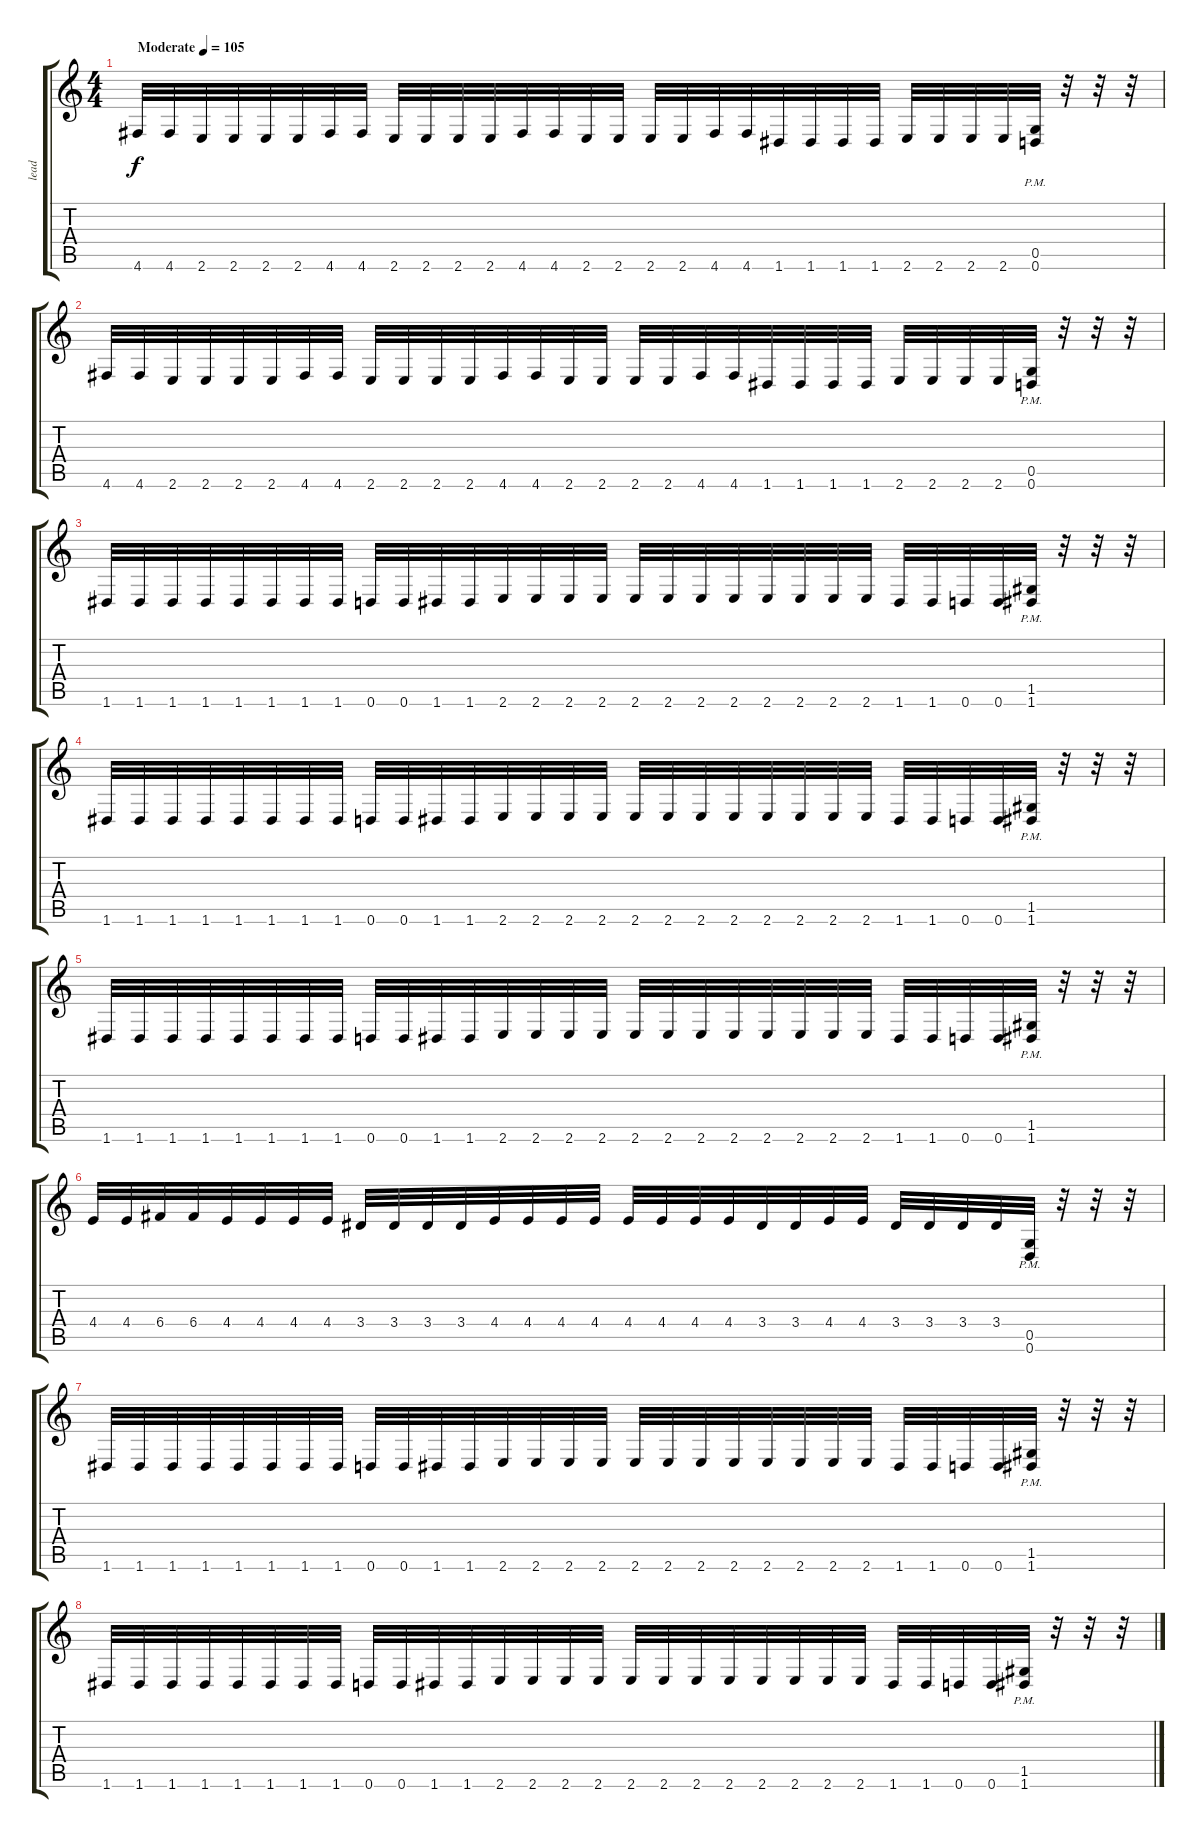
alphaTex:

\track ("lead" "lead") {instrument distortionguitar}
\staff {score tabs}
\tuning (D4 A3 F3 C3 G2 D2) {hide}
\ts (4 4)
\tempo (105 "Moderate")
\clef g2
\ks c
4.6.32{dy f instrument distortionguitar} 4.6.32 2.6.32 2.6.32 2.6.32 2.6.32 4.6.32 4.6.32 2.6.32 2.6.32 2.6.32 2.6.32 4.6.32 4.6.32 2.6.32 2.6.32 2.6.32 2.6.32 4.6.32 4.6.32 1.6.32 1.6.32 1.6.32 1.6.32 2.6.32 2.6.32 2.6.32 2.6.32 (0.5{pm} 0.6{pm}).32 r.32 r.32 r.32 |
4.6.32 4.6.32 2.6.32 2.6.32 2.6.32 2.6.32 4.6.32 4.6.32 2.6.32 2.6.32 2.6.32 2.6.32 4.6.32 4.6.32 2.6.32 2.6.32 2.6.32 2.6.32 4.6.32 4.6.32 1.6.32 1.6.32 1.6.32 1.6.32 2.6.32 2.6.32 2.6.32 2.6.32 (0.5{pm} 0.6{pm}).32 r.32 r.32 r.32 |
1.6.32 1.6.32 1.6.32 1.6.32 1.6.32 1.6.32 1.6.32 1.6.32 0.6.32 0.6.32 1.6.32 1.6.32 2.6.32 2.6.32 2.6.32 2.6.32 2.6.32 2.6.32 2.6.32 2.6.32 2.6.32 2.6.32 2.6.32 2.6.32 1.6.32 1.6.32 0.6.32 0.6.32 (1.5{pm} 1.6{pm}).32 r.32 r.32 r.32 |
1.6.32 1.6.32 1.6.32 1.6.32 1.6.32 1.6.32 1.6.32 1.6.32 0.6.32 0.6.32 1.6.32 1.6.32 2.6.32 2.6.32 2.6.32 2.6.32 2.6.32 2.6.32 2.6.32 2.6.32 2.6.32 2.6.32 2.6.32 2.6.32 1.6.32 1.6.32 0.6.32 0.6.32 (1.5{pm} 1.6{pm}).32 r.32 r.32 r.32 |
1.6.32 1.6.32 1.6.32 1.6.32 1.6.32 1.6.32 1.6.32 1.6.32 0.6.32 0.6.32 1.6.32 1.6.32 2.6.32 2.6.32 2.6.32 2.6.32 2.6.32 2.6.32 2.6.32 2.6.32 2.6.32 2.6.32 2.6.32 2.6.32 1.6.32 1.6.32 0.6.32 0.6.32 (1.5{pm} 1.6{pm}).32 r.32 r.32 r.32 |
4.4.32 4.4.32 6.4.32 6.4.32 4.4.32 4.4.32 4.4.32 4.4.32 3.4.32 3.4.32 3.4.32 3.4.32 4.4.32 4.4.32 4.4.32 4.4.32 4.4.32 4.4.32 4.4.32 4.4.32 3.4.32 3.4.32 4.4.32 4.4.32 3.4.32 3.4.32 3.4.32 3.4.32 (0.5{pm} 0.6{pm}).32 r.32 r.32 r.32 |
1.6.32 1.6.32 1.6.32 1.6.32 1.6.32 1.6.32 1.6.32 1.6.32 0.6.32 0.6.32 1.6.32 1.6.32 2.6.32 2.6.32 2.6.32 2.6.32 2.6.32 2.6.32 2.6.32 2.6.32 2.6.32 2.6.32 2.6.32 2.6.32 1.6.32 1.6.32 0.6.32 0.6.32 (1.5{pm} 1.6{pm}).32 r.32 r.32 r.32 |
1.6.32 1.6.32 1.6.32 1.6.32 1.6.32 1.6.32 1.6.32 1.6.32 0.6.32 0.6.32 1.6.32 1.6.32 2.6.32 2.6.32 2.6.32 2.6.32 2.6.32 2.6.32 2.6.32 2.6.32 2.6.32 2.6.32 2.6.32 2.6.32 1.6.32 1.6.32 0.6.32 0.6.32 (1.5{pm} 1.6{pm}).32 r.32 r.32 r.32
